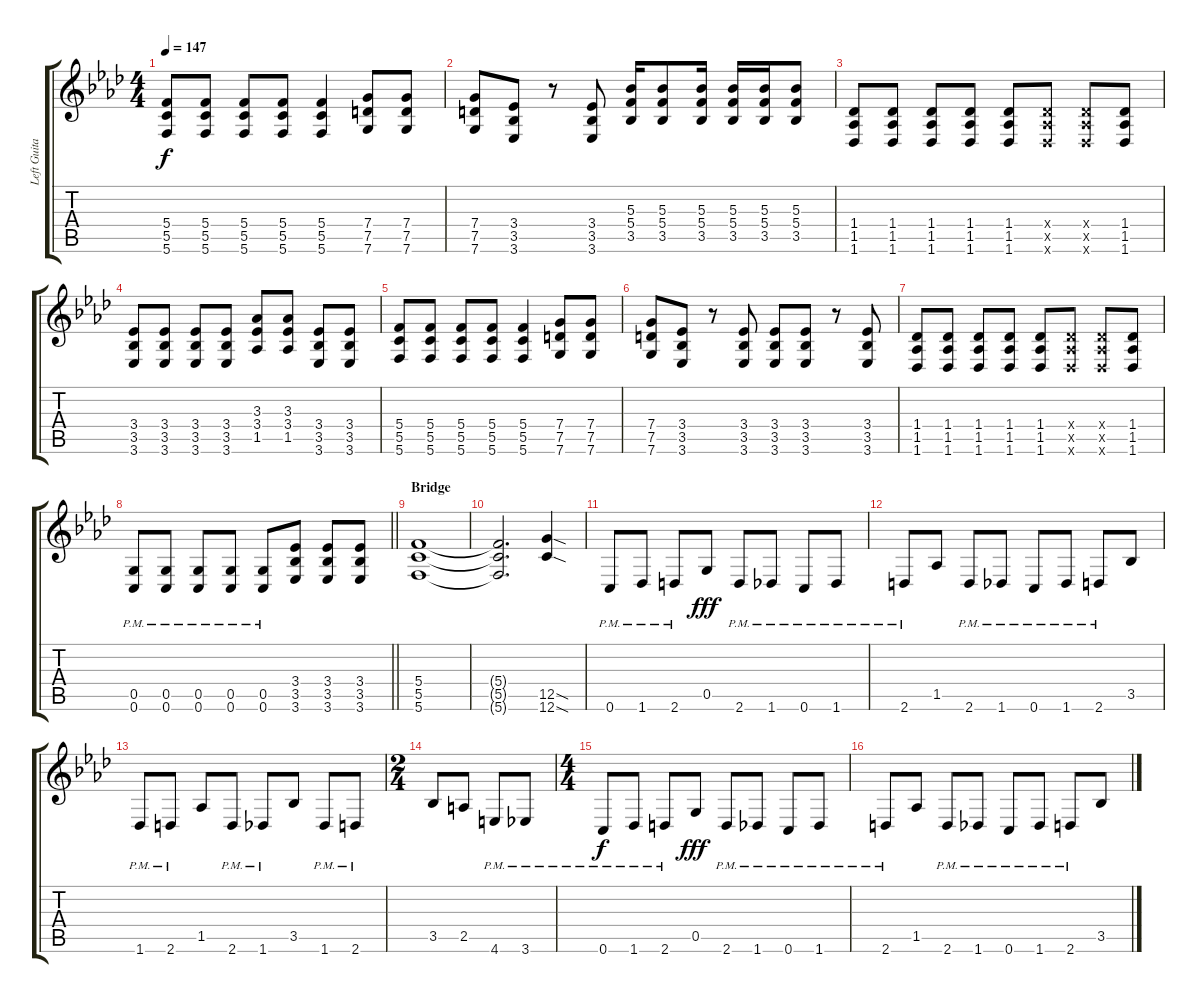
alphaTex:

\track ("Left Guitar" "Left Guita") {instrument overdrivenguitar}
\staff {score tabs}
\tuning (D4 A3 F3 C3 G2 C2) {hide}
\ts (4 4)
\tempo 147
\clef g2
\ks ab
(5.4 5.5 5.6).8{dy f} (5.4 5.5 5.6).8 (5.4 5.5 5.6).8 (5.4 5.5 5.6).8 (5.4 5.5 5.6).4 (7.4 7.5 7.6).8 (7.4 7.5 7.6).8 |
(7.4 7.5 7.6).8 (3.4 3.5 3.6).8 r.8 (3.4 3.5 3.6).8 (5.3 5.4 3.5).16 (5.3 5.4 3.5).8 (5.3 5.4 3.5).16 (5.3 5.4 3.5).16 (5.3 5.4 3.5).16 (5.3 5.4 3.5).8 |
(1.4 1.5 1.6).8 (1.4 1.5 1.6).8 (1.4 1.5 1.6).8 (1.4 1.5 1.6).8 (1.4 1.5 1.6).8 (1.4{x} 1.5{x} 1.6{x}).8 (1.4{x} 1.5{x} 1.6{x}).8 (1.4 1.5 1.6).8 |
(3.4 3.5 3.6).8 (3.4 3.5 3.6).8 (3.4 3.5 3.6).8 (3.4 3.5 3.6).8 (3.3 3.4 1.5).8 (3.3 3.4 1.5).8 (3.4 3.5 3.6).8 (3.4 3.5 3.6).8 |
(5.4 5.5 5.6).8 (5.4 5.5 5.6).8 (5.4 5.5 5.6).8 (5.4 5.5 5.6).8 (5.4 5.5 5.6).4 (7.4 7.5 7.6).8 (7.4 7.5 7.6).8 |
(7.4 7.5 7.6).8 (3.4 3.5 3.6).8 r.8 (3.4 3.5 3.6).8 (3.4 3.5 3.6).8 (3.4 3.5 3.6).8 r.8 (3.4 3.5 3.6).8 |
(1.4 1.5 1.6).8 (1.4 1.5 1.6).8 (1.4 1.5 1.6).8 (1.4 1.5 1.6).8 (1.4 1.5 1.6).8 (1.4{x} 1.5{x} 1.6{x}).8 (1.4{x} 1.5{x} 1.6{x}).8 (1.4 1.5 1.6).8 |
\barLineRight lightlight
(0.5{pm} 0.6{pm}).8 (0.5{pm} 0.6{pm}).8 (0.5{pm} 0.6{pm}).8 (0.5{pm} 0.6{pm}).8 (0.5{pm} 0.6{pm}).8 (3.4 3.5 3.6).8 (3.4 3.5 3.6).8 (3.4 3.5 3.6).8 |
\section ("" "Bridge")
(5.4 5.5 5.6).1 |
(5.4{t} 5.5{t} 5.6{t}).2{d} (12.5{sod} 12.6{sod}).4 |
0.6{pm}.8 1.6{pm}.8 2.6{pm}.8 0.5.8{dy fff} 2.6{pm}.8 1.6{pm}.8 0.6{pm}.8 1.6{pm}.8 |
2.6{pm}.8 1.5.8 2.6{pm}.8 1.6{pm}.8 0.6{pm}.8 1.6{pm}.8 2.6{pm}.8 3.5.8 |
1.6{pm}.8 2.6{pm}.8 1.5.8 2.6{pm}.8 1.6{pm}.8 3.5.8 1.6{pm}.8 2.6{pm}.8 |
\ts (2 4)
3.5.8 2.5.8 4.6{pm}.8 3.6{pm}.8 |
\ts (4 4)
0.6{pm}.8{dy f} 1.6{pm}.8 2.6{pm}.8 0.5.8{dy fff} 2.6{pm}.8 1.6{pm}.8 0.6{pm}.8 1.6{pm}.8 |
2.6{pm}.8 1.5.8 2.6{pm}.8 1.6{pm}.8 0.6{pm}.8 1.6{pm}.8 2.6{pm}.8 3.5.8
